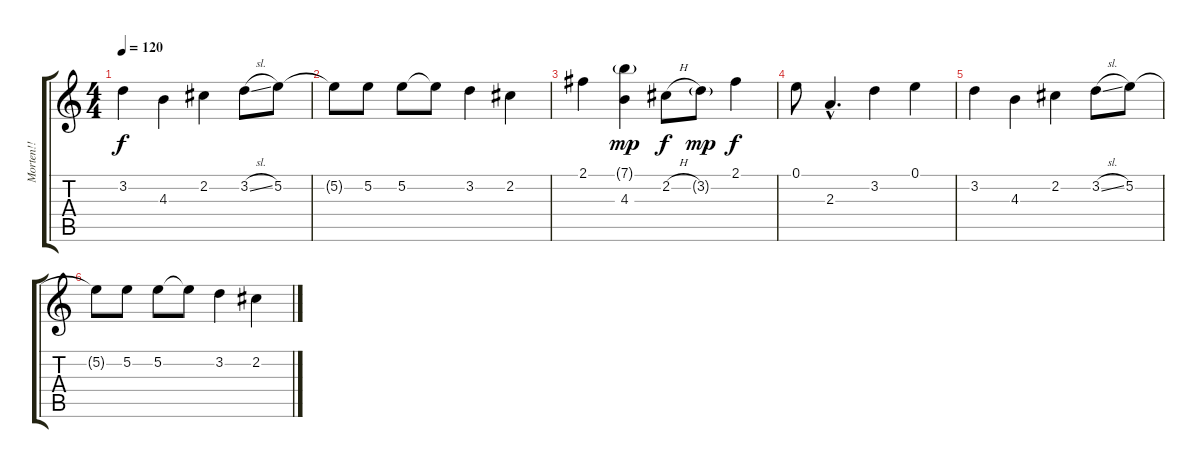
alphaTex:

\track ("Morten!!" "Morten!!") {instrument distortionguitar}
\staff {score tabs}
\tuning (E4 B3 G3 D3 A2 E2) {hide}
\ts (4 4)
\tempo 120
\clef g2
\ks c
3.2.4{dy f} 4.3.4 2.2.4 3.2{sl}.8 5.2.8 |
5.2{t}.8 5.2.8 5.2.8 5.2{t}.8 3.2.4 2.2.4 |
2.1.4 (7.1{g} 4.3).4{dy mp} 2.2{h}.8{dy f} 3.2{g}.8{dy mp} 2.1.4{dy f} |
0.1.8 2.3{hac}.4{d} 3.2.4 0.1.4 |
3.2.4 4.3.4 2.2.4 3.2{sl}.8 5.2.8 |
5.2{t}.8 5.2.8 5.2.8 5.2{t}.8 3.2.4 2.2.4
